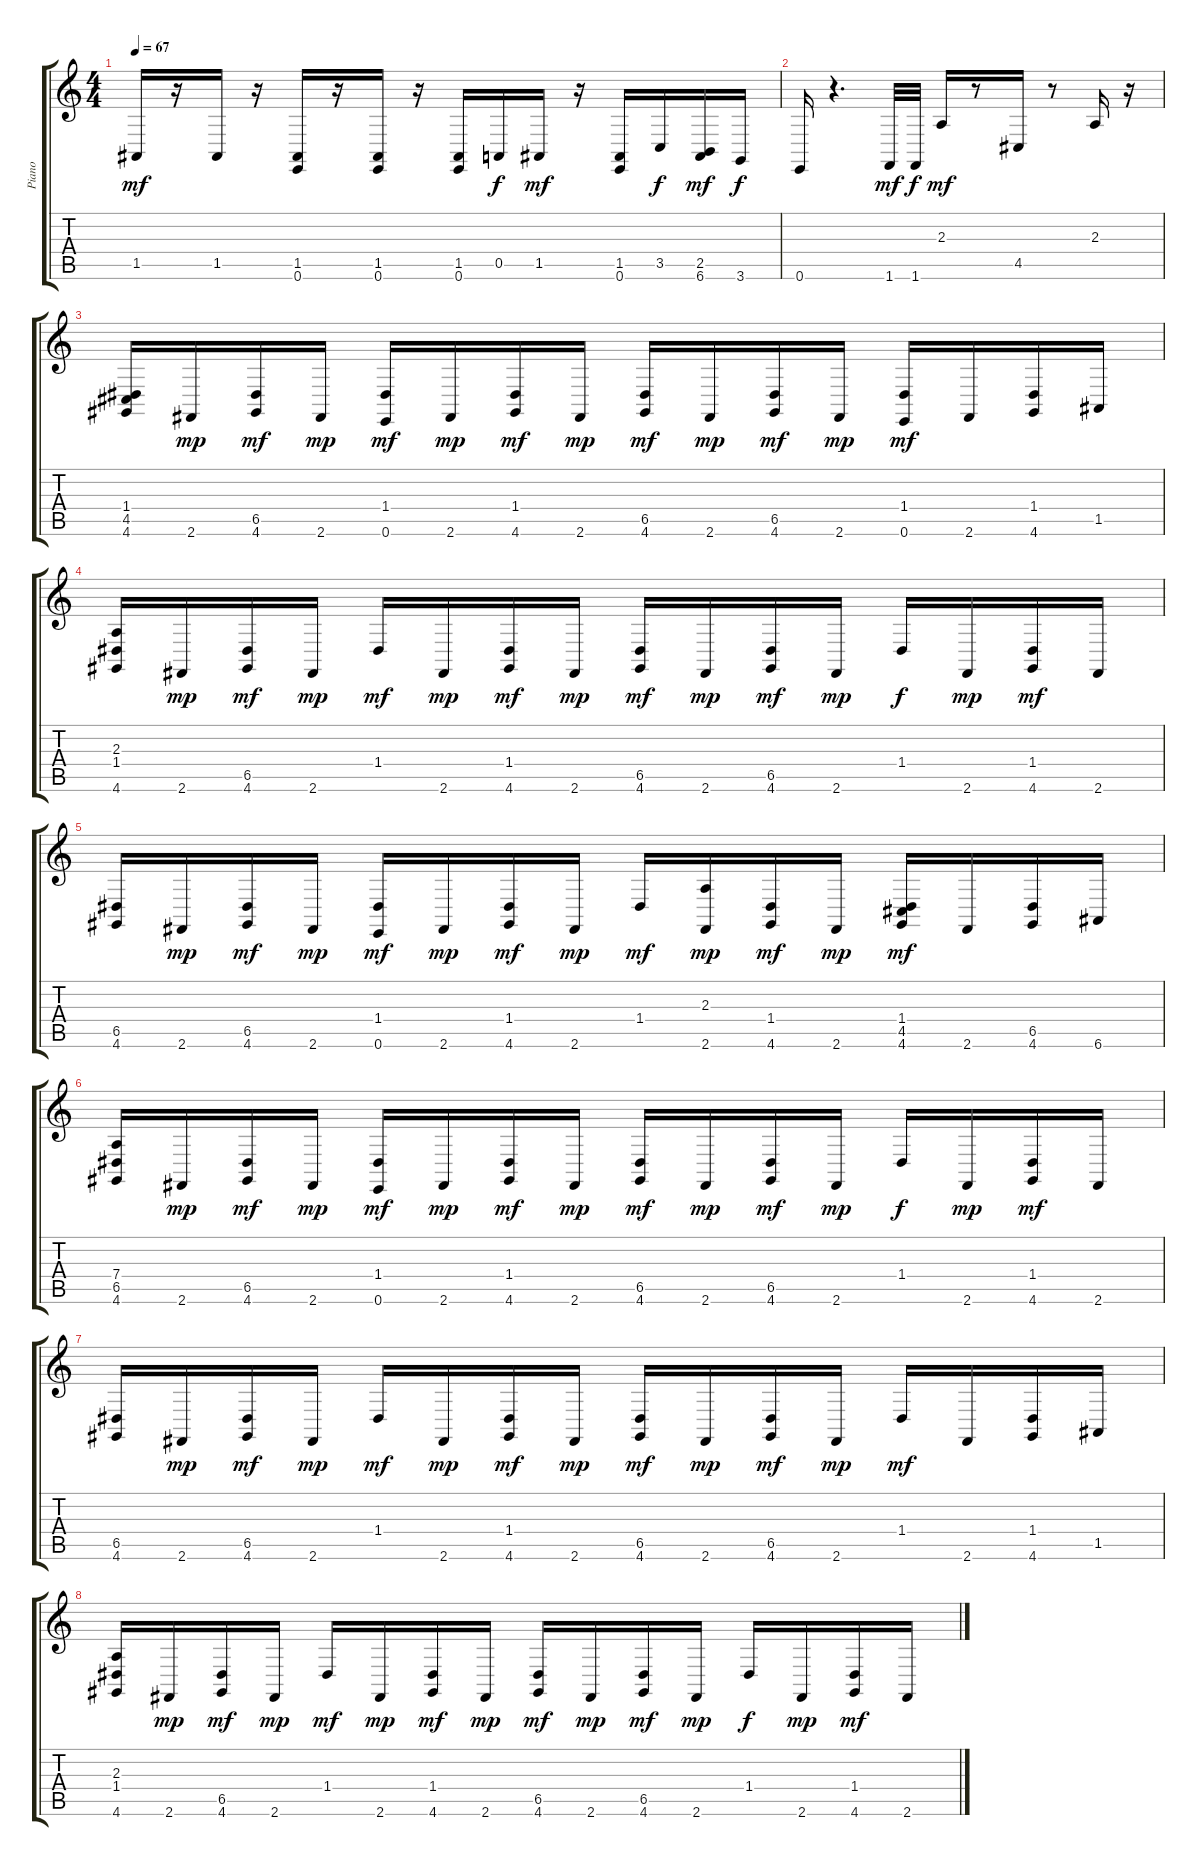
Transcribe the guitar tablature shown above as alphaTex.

\track ("Piano" "Piano") {instrument acousticgrandpiano}
\staff {score tabs}
\tuning (E4 B3 G3 D3 A2 E2) {hide}
\ts (4 4)
\tempo 67
\clef g2
\ks c
1.5.16{dy mf} r.16 1.5.16 r.16 (1.5 0.6).16 r.16 (1.5 0.6).16 r.16 (1.5 0.6).16 0.5.16{dy f} 1.5.16{dy mf} r.16 (1.5 0.6).16 3.5.16{dy f} (2.5 6.6).16{dy mf} 3.6.16{dy f} |
0.6.16 r.4{d} 1.6.32{dy mf} 1.6.32{dy f} 2.3.16{dy mf} r.8 4.5.16 r.8 2.3.16 r.16 |
(1.4 4.5 4.6).16 2.6.16{dy mp} (6.5 4.6).16{dy mf} 2.6.16{dy mp} (1.4 0.6).16{dy mf} 2.6.16{dy mp} (1.4 4.6).16{dy mf} 2.6.16{dy mp} (6.5 4.6).16{dy mf} 2.6.16{dy mp} (6.5 4.6).16{dy mf} 2.6.16{dy mp} (1.4 0.6).16{dy mf} 2.6.16 (1.4 4.6).16 1.5.16 |
(2.3 1.4 4.6).16 2.6.16{dy mp} (6.5 4.6).16{dy mf} 2.6.16{dy mp} 1.4.16{dy mf} 2.6.16{dy mp} (1.4 4.6).16{dy mf} 2.6.16{dy mp} (6.5 4.6).16{dy mf} 2.6.16{dy mp} (6.5 4.6).16{dy mf} 2.6.16{dy mp} 1.4.16{dy f} 2.6.16{dy mp} (1.4 4.6).16{dy mf} 2.6.16 |
(6.5 4.6).16 2.6.16{dy mp} (6.5 4.6).16{dy mf} 2.6.16{dy mp} (1.4 0.6).16{dy mf} 2.6.16{dy mp} (1.4 4.6).16{dy mf} 2.6.16{dy mp} 1.4.16{dy mf} (2.3 2.6).16{dy mp} (1.4 4.6).16{dy mf} 2.6.16{dy mp} (1.4 4.5 4.6).16{dy mf} 2.6.16 (6.5 4.6).16 6.6.16 |
(7.4 6.5 4.6).16 2.6.16{dy mp} (6.5 4.6).16{dy mf} 2.6.16{dy mp} (1.4 0.6).16{dy mf} 2.6.16{dy mp} (1.4 4.6).16{dy mf} 2.6.16{dy mp} (6.5 4.6).16{dy mf} 2.6.16{dy mp} (6.5 4.6).16{dy mf} 2.6.16{dy mp} 1.4.16{dy f} 2.6.16{dy mp} (1.4 4.6).16{dy mf} 2.6.16 |
(6.5 4.6).16 2.6.16{dy mp} (6.5 4.6).16{dy mf} 2.6.16{dy mp} 1.4.16{dy mf} 2.6.16{dy mp} (1.4 4.6).16{dy mf} 2.6.16{dy mp} (6.5 4.6).16{dy mf} 2.6.16{dy mp} (6.5 4.6).16{dy mf} 2.6.16{dy mp} 1.4.16{dy mf} 2.6.16 (1.4 4.6).16 1.5.16 |
(2.3 1.4 4.6).16 2.6.16{dy mp} (6.5 4.6).16{dy mf} 2.6.16{dy mp} 1.4.16{dy mf} 2.6.16{dy mp} (1.4 4.6).16{dy mf} 2.6.16{dy mp} (6.5 4.6).16{dy mf} 2.6.16{dy mp} (6.5 4.6).16{dy mf} 2.6.16{dy mp} 1.4.16{dy f} 2.6.16{dy mp} (1.4 4.6).16{dy mf} 2.6.16
